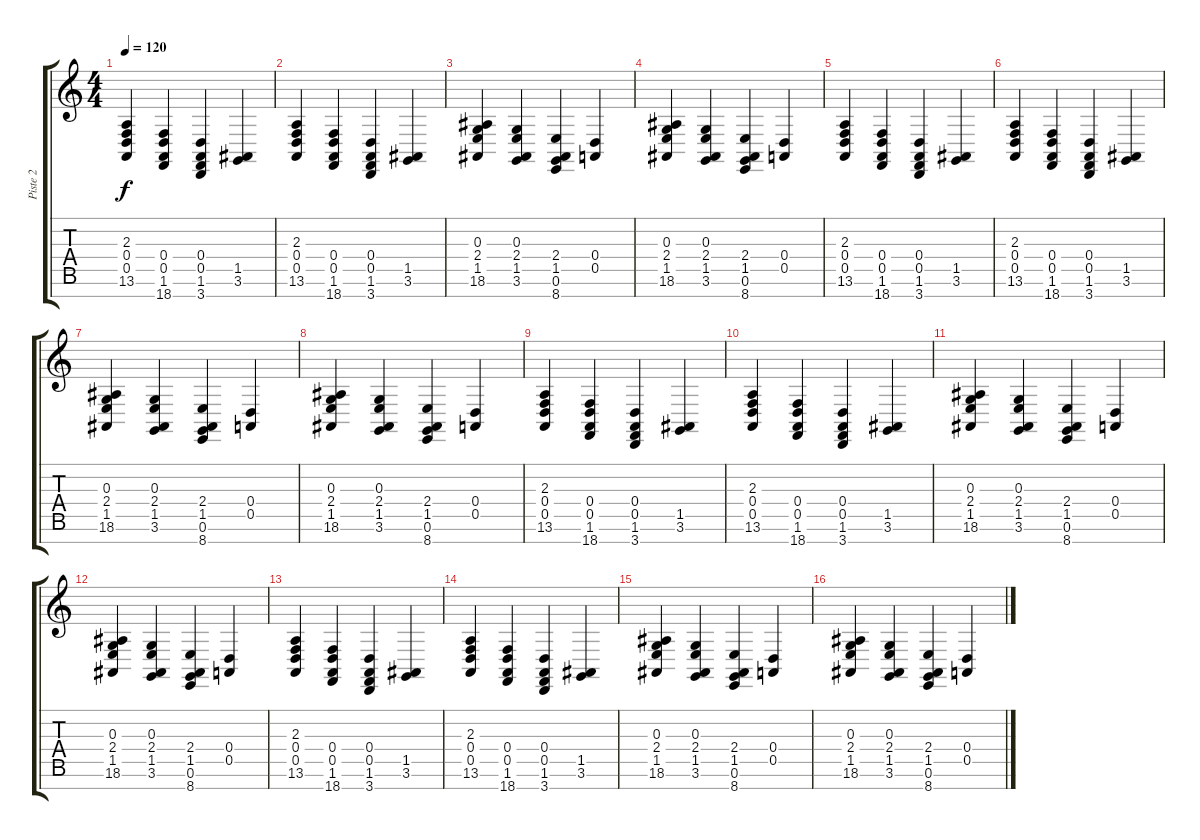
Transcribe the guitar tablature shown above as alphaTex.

\track ("Piste 2" "Piste 2") {instrument acousticgrandpiano}
\staff {score tabs}
\tuning (E4 B3 G3 D3 A2 E2 B1) {hide}
\ts (4 4)
\tempo 120
\clef g2
\ks c
(2.3 0.4 0.5 13.6).4{dy f} (0.4 0.5 1.6 18.7).4 (0.4 0.5 1.6 3.7).4 (1.5 3.6).4 |
(2.3 0.4 0.5 13.6).4 (0.4 0.5 1.6 18.7).4 (0.4 0.5 1.6 3.7).4 (1.5 3.6).4 |
(0.3 2.4 1.5 18.6).4 (0.3 2.4 1.5 3.6).4 (2.4 1.5 0.6 8.7).4 (0.4 0.5).4 |
(0.3 2.4 1.5 18.6).4 (0.3 2.4 1.5 3.6).4 (2.4 1.5 0.6 8.7).4 (0.4 0.5).4 |
(2.3 0.4 0.5 13.6).4 (0.4 0.5 1.6 18.7).4 (0.4 0.5 1.6 3.7).4 (1.5 3.6).4 |
(2.3 0.4 0.5 13.6).4 (0.4 0.5 1.6 18.7).4 (0.4 0.5 1.6 3.7).4 (1.5 3.6).4 |
(0.3 2.4 1.5 18.6).4 (0.3 2.4 1.5 3.6).4 (2.4 1.5 0.6 8.7).4 (0.4 0.5).4 |
(0.3 2.4 1.5 18.6).4 (0.3 2.4 1.5 3.6).4 (2.4 1.5 0.6 8.7).4 (0.4 0.5).4 |
(2.3 0.4 0.5 13.6).4 (0.4 0.5 1.6 18.7).4 (0.4 0.5 1.6 3.7).4 (1.5 3.6).4 |
(2.3 0.4 0.5 13.6).4 (0.4 0.5 1.6 18.7).4 (0.4 0.5 1.6 3.7).4 (1.5 3.6).4 |
(0.3 2.4 1.5 18.6).4 (0.3 2.4 1.5 3.6).4 (2.4 1.5 0.6 8.7).4 (0.4 0.5).4 |
(0.3 2.4 1.5 18.6).4 (0.3 2.4 1.5 3.6).4 (2.4 1.5 0.6 8.7).4 (0.4 0.5).4 |
(2.3 0.4 0.5 13.6).4 (0.4 0.5 1.6 18.7).4 (0.4 0.5 1.6 3.7).4 (1.5 3.6).4 |
(2.3 0.4 0.5 13.6).4 (0.4 0.5 1.6 18.7).4 (0.4 0.5 1.6 3.7).4 (1.5 3.6).4 |
(0.3 2.4 1.5 18.6).4 (0.3 2.4 1.5 3.6).4 (2.4 1.5 0.6 8.7).4 (0.4 0.5).4 |
(0.3 2.4 1.5 18.6).4 (0.3 2.4 1.5 3.6).4 (2.4 1.5 0.6 8.7).4 (0.4 0.5).4
